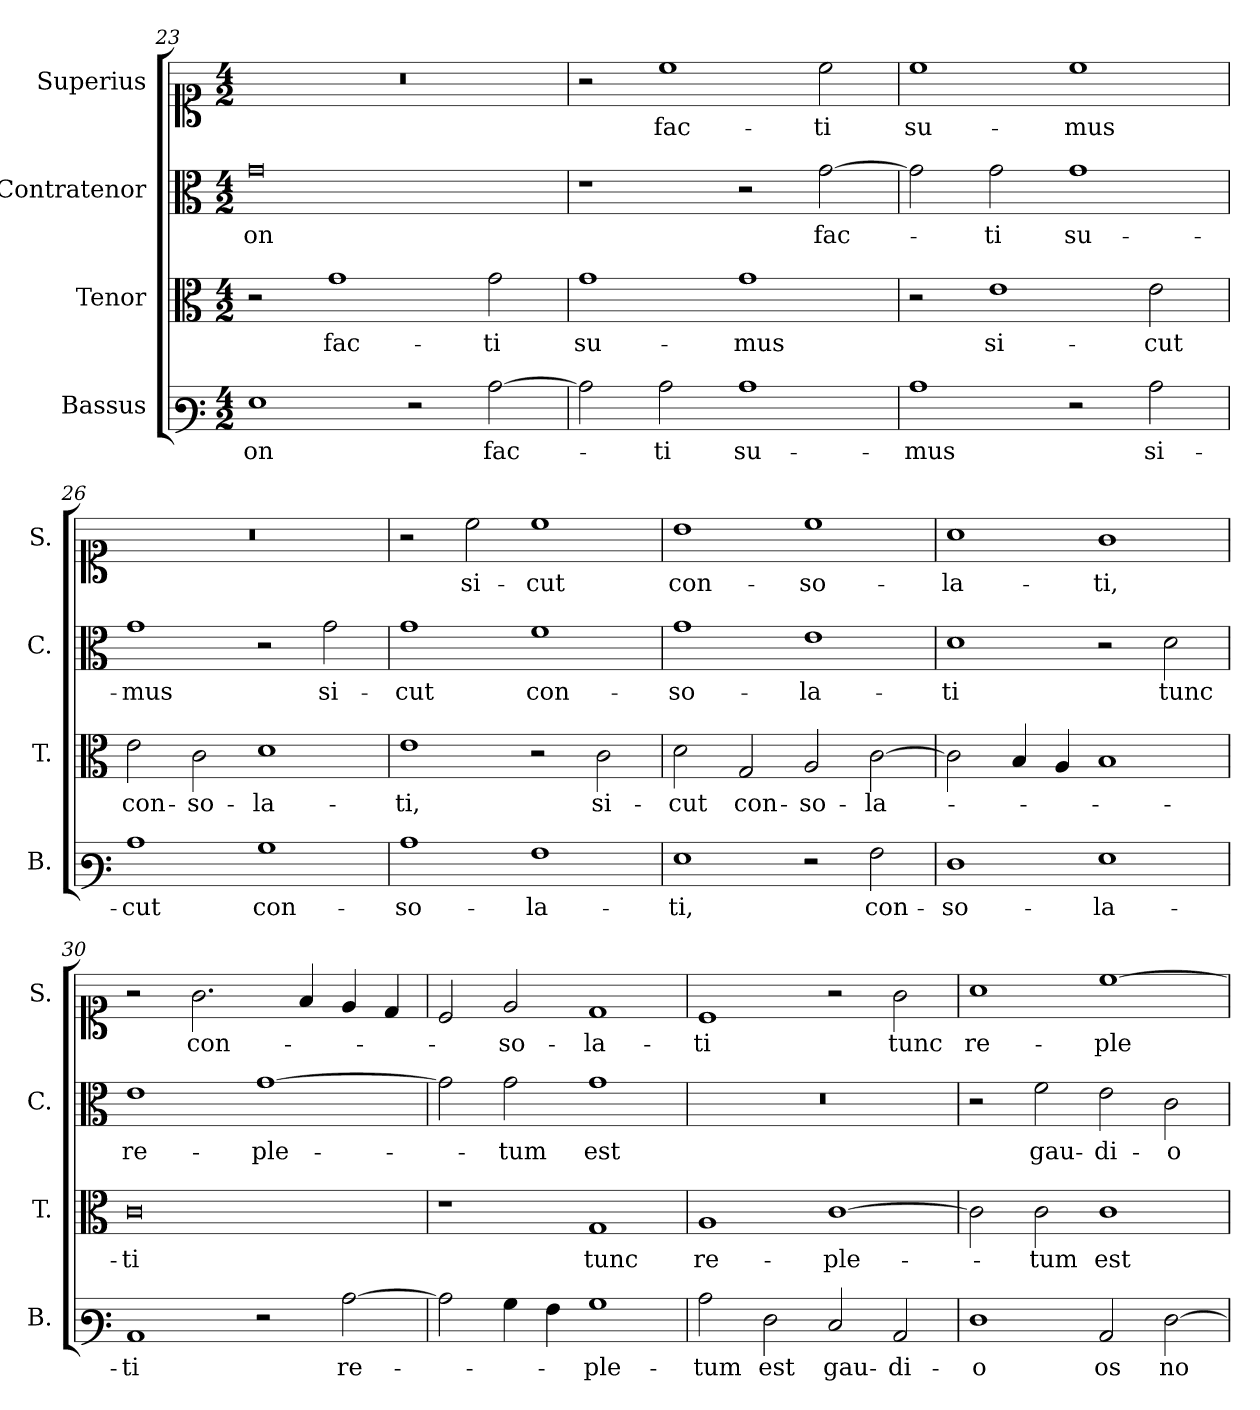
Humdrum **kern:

**kern	**text	**kern	**text	**kern	**text	**kern	**text
*part4	*part4	*part3	*part3	*part2	*part2	*part1	*part1
*staff4	*staff4	*staff3	*staff3	*staff2	*staff2	*staff1	*staff1
*I"Bassus	*	*I"Tenor	*	*I"Contratenor	*	*I"Superius	*
*I'B.	*	*I'T.	*	*I'C.	*	*I'S.	*
*clefF3	*	*clefC3	*	*clefC3	*	*clefC1	*
*k[]	*	*k[]	*	*k[]	*	*k[]	*
*M4/2	*	*M4/2	*	*M4/2	*	*M4/2	*
=23	=23	=23	=23	=23	=23	=23	=23
1G	-on	2r	.	0g	-on	0r	.
.	.	1g	fac-	.	.	.	.
2r	.	.	.	.	.	.	.
[2c\	fac-	2g\	-ti	.	.	.	.
=24	=24	=24	=24	=24	=24	=24	=24
2c\]	.	1g	su-	1r	.	2r	.
2c\	-ti	.	.	.	.	1cc	fac-
1c	su-	1g	-mus	2r	.	.	.
.	.	.	.	[2g\	fac-	2cc\	-ti
!!LO:LB:g=z
=25	=25	=25	=25	=25	=25	=25	=25
1c	-mus	2r	.	2g\]	.	1cc	su-
.	.	1e	si-	2g\	-ti	.	.
2r	.	.	.	1g	su-	1cc	-mus
2c\	si-	2e\	-cut	.	.	.	.
=26	=26	=26	=26	=26	=26	=26	=26
1c	-cut	2e\	con-	1g	-mus	0r	.
.	.	2c\	-so-	.	.	.	.
1B	con-	1d	-la-	2r	.	.	.
.	.	.	.	2g\	si-	.	.
=27	=27	=27	=27	=27	=27	=27	=27
1c	-so-	1e	-ti,	1g	-cut	2r	.
.	.	.	.	.	.	2cc\	si-
1A	-la-	2r	.	1f	con-	1cc	-cut
.	.	2c\	si-	.	.	.	.
=28	=28	=28	=28	=28	=28	=28	=28
1G	-ti,	2d\	-cut	1g	-so-	1b	con-
.	.	2G/	con-	.	.	.	.
2r	.	2A/	-so-	1e	-la-	1cc	-so-
2A\	con-	[2c\	-la-	.	.	.	.
=29	=29	=29	=29	=29	=29	=29	=29
1F	-so-	2c\]	.	1d	-ti	1a	-la-
.	.	4B/	.	.	.	.	.
.	.	4A/	.	.	.	.	.
1G	-la-	1B	.	2r	.	1g	-ti,
.	.	.	.	2d\	tunc	.	.
=30	=30	=30	=30	=30	=30	=30	=30
1C	-ti	0c	-ti	1e	re-	2r	.
.	.	.	.	.	.	2.g\	con-
2r	.	.	.	[1g	-ple-	.	.
.	.	.	.	.	.	4f/	.
[2c\	re-	.	.	.	.	4e/	.
.	.	.	.	.	.	4d/	.
=31	=31	=31	=31	=31	=31	=31	=31
2c\]	.	1r	.	2g\]	.	2c/	.
4B\	.	.	.	2g\	-tum	2e/	so-
4A\	.	.	.	.	.	.	.
1B	-ple-	1G	tunc	1g	est	1d	-la-
!!LO:PB:g=z
=32	=32	=32	=32	=32	=32	=32	=32
2c\	-tum	1A	re-	0r	.	1c	-ti
2F\	est	.	.	.	.	.	.
2E/	gau-	[1c	-ple-	.	.	2r	.
2C/	-di-	.	.	.	.	2g\	tunc
=33	=33	=33	=33	=33	=33	=33	=33
1F	-o	2c\]	.	2r	.	1a	re-
.	.	2c\	-tum	2f\	gau-	.	.
2C/	os	1c	est	2e\	-di-	[1cc	-ple-
[2F\	no-	.	.	2c\	-o	.	.
=	=	=	=	=	=	=	=
*-	*-	*-	*-	*-	*-	*-	*-
